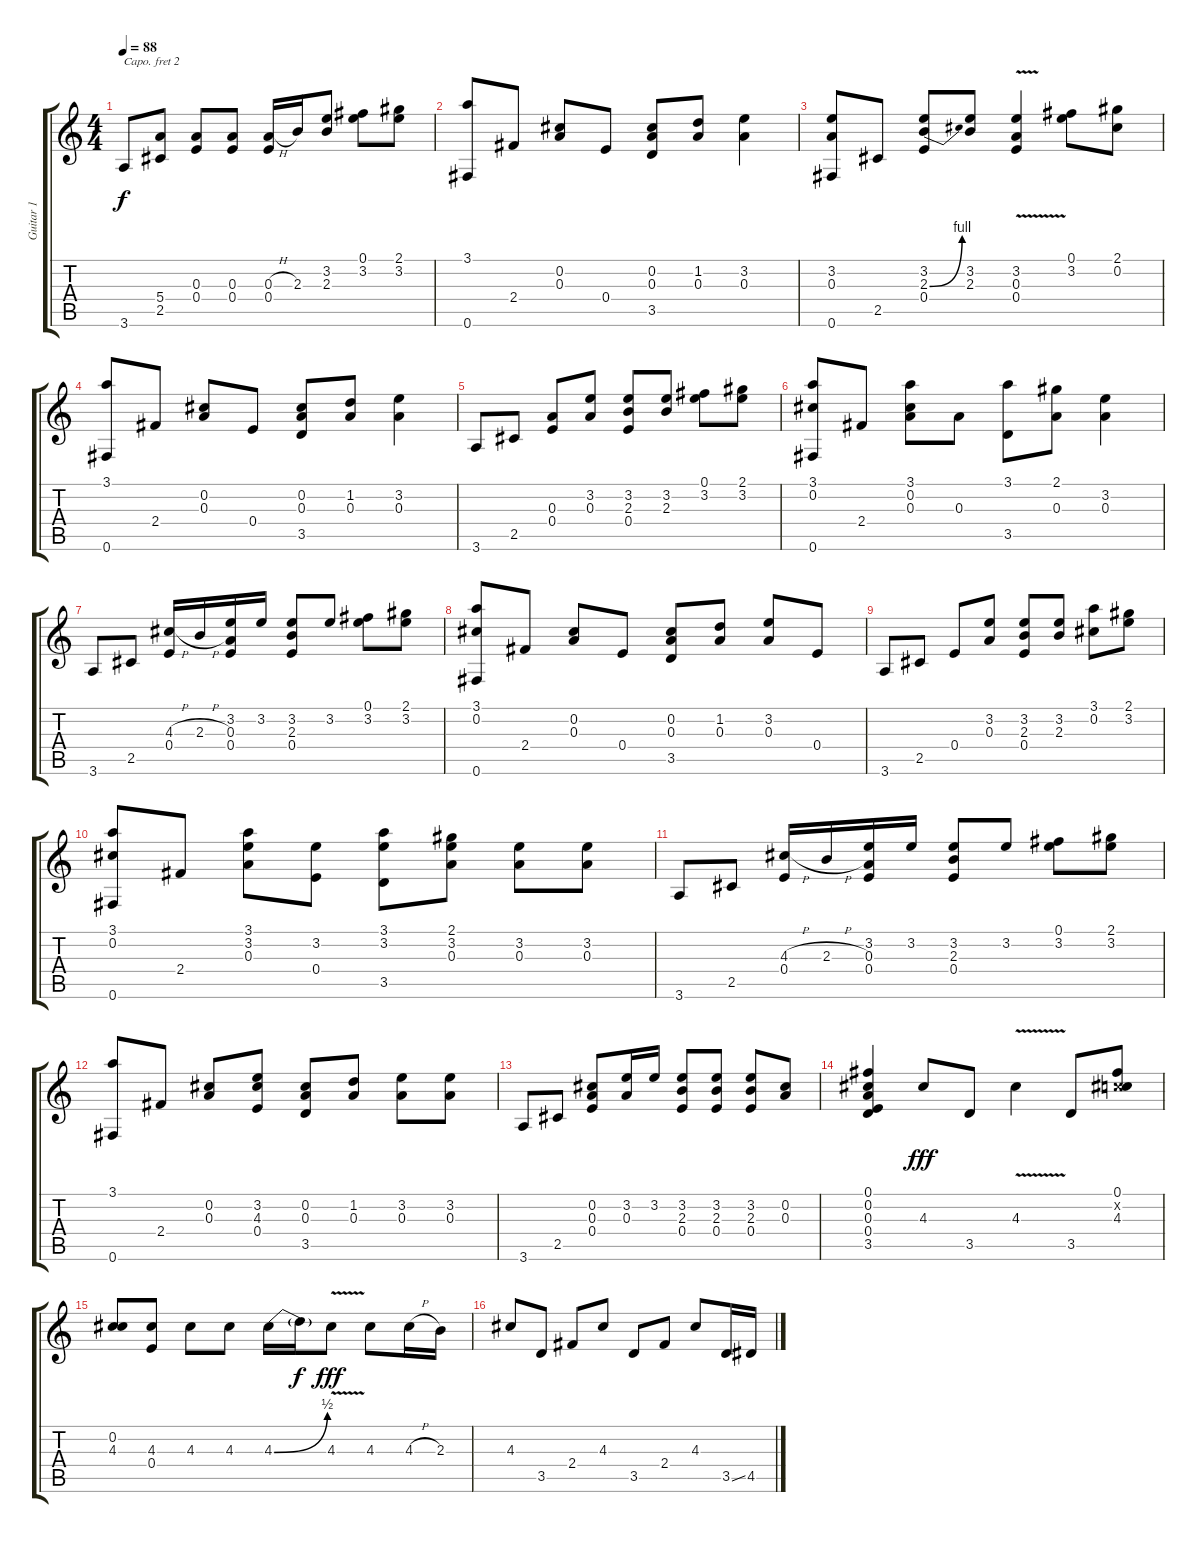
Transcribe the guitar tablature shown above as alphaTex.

\track ("Guitar 1 " "Guitar 1 ") {instrument overdrivenguitar}
\staff {score tabs}
\capo 2
\tuning (E4 B3 G3 D3 A2 E2) {hide}
\ts (4 4)
\tempo 88
\clef g2
\ks c
3.6.8{dy f} (5.4 2.5).8 (0.3 0.4).8 (0.3 0.4).8 (0.3{h} 0.4).16 2.3.16 (3.2 2.3).8 (0.1 3.2).8 (2.1 3.2).8 |
(3.1 0.6).8 2.4.8 (0.2 0.3).8 0.4.8 (0.2 0.3 3.5).8 (1.2 0.3).8 (3.2 0.3).4 |
(3.2 0.3 0.6).8 2.5.8 (3.2 2.3{be (bend 0 0 60 4)} 0.4).8 (3.2 2.3).8 (3.2{v} 0.3{v} 0.4{v}).4 (0.1 3.2).8 (2.1 0.2).8 |
(3.1 0.6).8 2.4.8 (0.2 0.3).8 0.4.8 (0.2 0.3 3.5).8 (1.2 0.3).8 (3.2 0.3).4 |
3.6.8 2.5.8 (0.3 0.4).8 (3.2 0.3).8 (3.2 2.3 0.4).8 (3.2 2.3).8 (0.1 3.2).8 (2.1 3.2).8 |
(3.1 0.2 0.6).8 2.4.8 (3.1 0.2 0.3).8 0.3.8 (3.1 3.5).8 (2.1 0.3).8 (3.2 0.3).4 |
3.6.8 2.5.8 (4.3{h} 0.4).16 2.3{h}.16 (3.2 0.3 0.4).16 3.2.16 (3.2 2.3 0.4).8 3.2.8 (0.1 3.2).8 (2.1 3.2).8 |
(3.1 0.2 0.6).8 2.4.8 (0.2 0.3).8 0.4.8 (0.2 0.3 3.5).8 (1.2 0.3).8 (3.2 0.3).8 0.4.8 |
3.6.8 2.5.8 0.4.8 (3.2 0.3).8 (3.2 2.3 0.4).8 (3.2 2.3).8 (3.1 0.2).8 (2.1 3.2).8 |
(3.1 0.2 0.6).8 2.4.8 (3.1 3.2 0.3).8 (3.2 0.4).8 (3.1 3.2 3.5).8 (2.1 3.2 0.3).8 (3.2 0.3).8 (3.2 0.3).8 |
3.6.8 2.5.8 (4.3{h} 0.4).16 2.3{h}.16 (3.2 0.3 0.4).16 3.2.16 (3.2 2.3 0.4).8 3.2.8 (0.1 3.2).8 (2.1 3.2).8 |
(3.1 0.6).8 2.4.8 (0.2 0.3).8 (3.2 4.3 0.4).8 (0.2 0.3 3.5).8 (1.2 0.3).8 (3.2 0.3).8 (3.2 0.3).8 |
3.6.8 2.5.8 (0.2 0.3 0.4).8 (3.2 0.3).16 3.2.16 (3.2 2.3 0.4).8 (3.2 2.3 0.4).8 (3.2 2.3 0.4).8 (0.2 0.3).8 |
(0.1 0.2 0.3 0.4 3.5).4 4.3.8{dy fff} 3.5.8 4.3{v}.4 3.5.8 (0.1 -1.2{x} 4.3).8 |
(0.2 4.3).8 (4.3 0.4).8 4.3.8 4.3.8 4.3{be (bend 0 0 60 2)}.16 4.3{t}.16{dy f} 4.3{v}.8{dy fff} 4.3.8 4.3{h}.16 2.3.16 |
4.3.8 3.5.8 2.4.8 4.3.8 3.5.8 2.4.8 4.3.8 3.5{ss}.16 4.5.16
